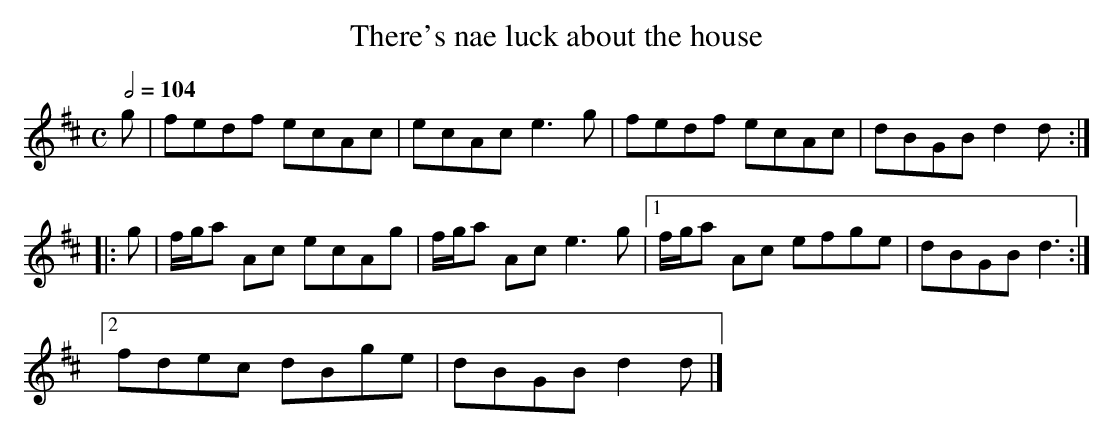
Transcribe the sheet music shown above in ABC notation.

X:1
T:There's nae luck about the house
M:C
L:1/8
Q:1/2=104
K:D
g|fedf     ecAc|ecAc     e3g|   fedf     ecAc|dBGB d2d::
g|f/g/a Ac ecAg|f/g/a Ac e3g|[1 f/g/a Ac efge|dBGB d3 :|
                             [2 fdec     dBge|dBGB d2d|]
